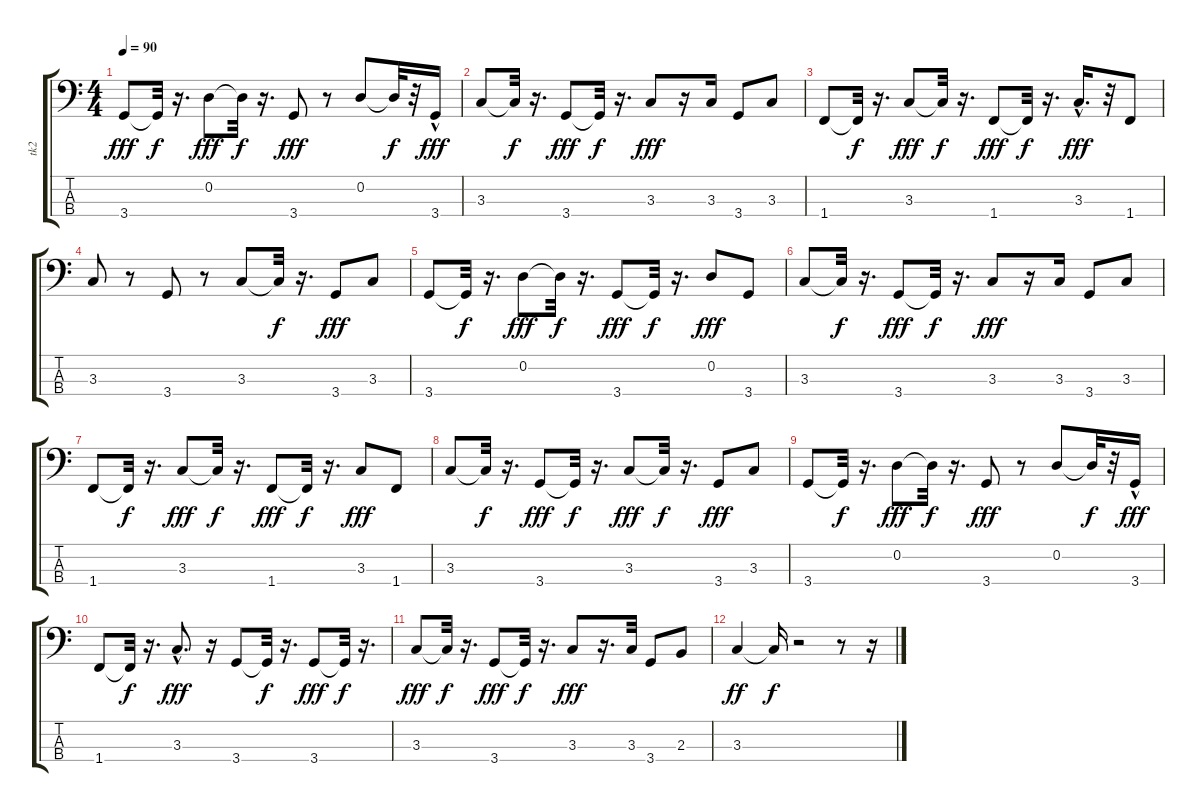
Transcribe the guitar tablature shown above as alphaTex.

\track ("tk2" "tk2") {instrument electricbassfinger}
\staff {score tabs}
\tuning (G2 D2 A1 E1) {hide}
\ts (4 4)
\tempo 90
\clef f4
\ks c
3.4.8{dy fff} 3.4{t}.32{dy f} r.16{d} 0.2.8{dy fff} 0.2{t}.32{dy f} r.16{d} 3.4.8{dy fff} r.8 0.2.8 0.2{t}.32{dy f} r.32 3.4{hac}.16{dy fff} |
3.3.8 3.3{t}.32{dy f} r.16{d} 3.4.8{dy fff} 3.4{t}.32{dy f} r.16{d} 3.3.8{dy fff} r.16 3.3.16 3.4.8 3.3.8 |
1.4.8 1.4{t}.32{dy f} r.16{d} 3.3.8{dy fff} 3.3{t}.32{dy f} r.16{d} 1.4.8{dy fff} 1.4{t}.32{dy f} r.16{d} 3.3{hac}.16{d dy fff} r.32 1.4.8 |
3.3.8 r.8 3.4.8 r.8 3.3.8 3.3{t}.32{dy f} r.16{d} 3.4.8{dy fff} 3.3.8 |
3.4.8 3.4{t}.32{dy f} r.16{d} 0.2.8{dy fff} 0.2{t}.32{dy f} r.16{d} 3.4.8{dy fff} 3.4{t}.32{dy f} r.16{d} 0.2.8{dy fff} 3.4.8 |
3.3.8 3.3{t}.32{dy f} r.16{d} 3.4.8{dy fff} 3.4{t}.32{dy f} r.16{d} 3.3.8{dy fff} r.16 3.3.16 3.4.8 3.3.8 |
1.4.8 1.4{t}.32{dy f} r.16{d} 3.3.8{dy fff} 3.3{t}.32{dy f} r.16{d} 1.4.8{dy fff} 1.4{t}.32{dy f} r.16{d} 3.3.8{dy fff} 1.4.8 |
3.3.8 3.3{t}.32{dy f} r.16{d} 3.4.8{dy fff} 3.4{t}.32{dy f} r.16{d} 3.3.8{dy fff} 3.3{t}.32{dy f} r.16{d} 3.4.8{dy fff} 3.3.8 |
3.4.8 3.4{t}.32{dy f} r.16{d} 0.2.8{dy fff} 0.2{t}.32{dy f} r.16{d} 3.4.8{dy fff} r.8 0.2.8 0.2{t}.32{dy f} r.32 3.4{hac}.16{dy fff} |
1.4.8 1.4{t}.32{dy f} r.16{d} 3.3{hac}.8{d dy fff} r.16 3.4.8 3.4{t}.32{dy f} r.16{d} 3.4.8{dy fff} 3.4{t}.32{dy f} r.16{d} |
3.3.8{dy fff} 3.3{t}.32{dy f} r.16{d} 3.4.8{dy fff} 3.4{t}.32{dy f} r.16{d} 3.3.8{dy fff} r.16{d} 3.3.32 3.4.8 2.3.8 |
3.3.4{dy ff} 3.3{t}.16{dy f} r.2 r.8 r.16
